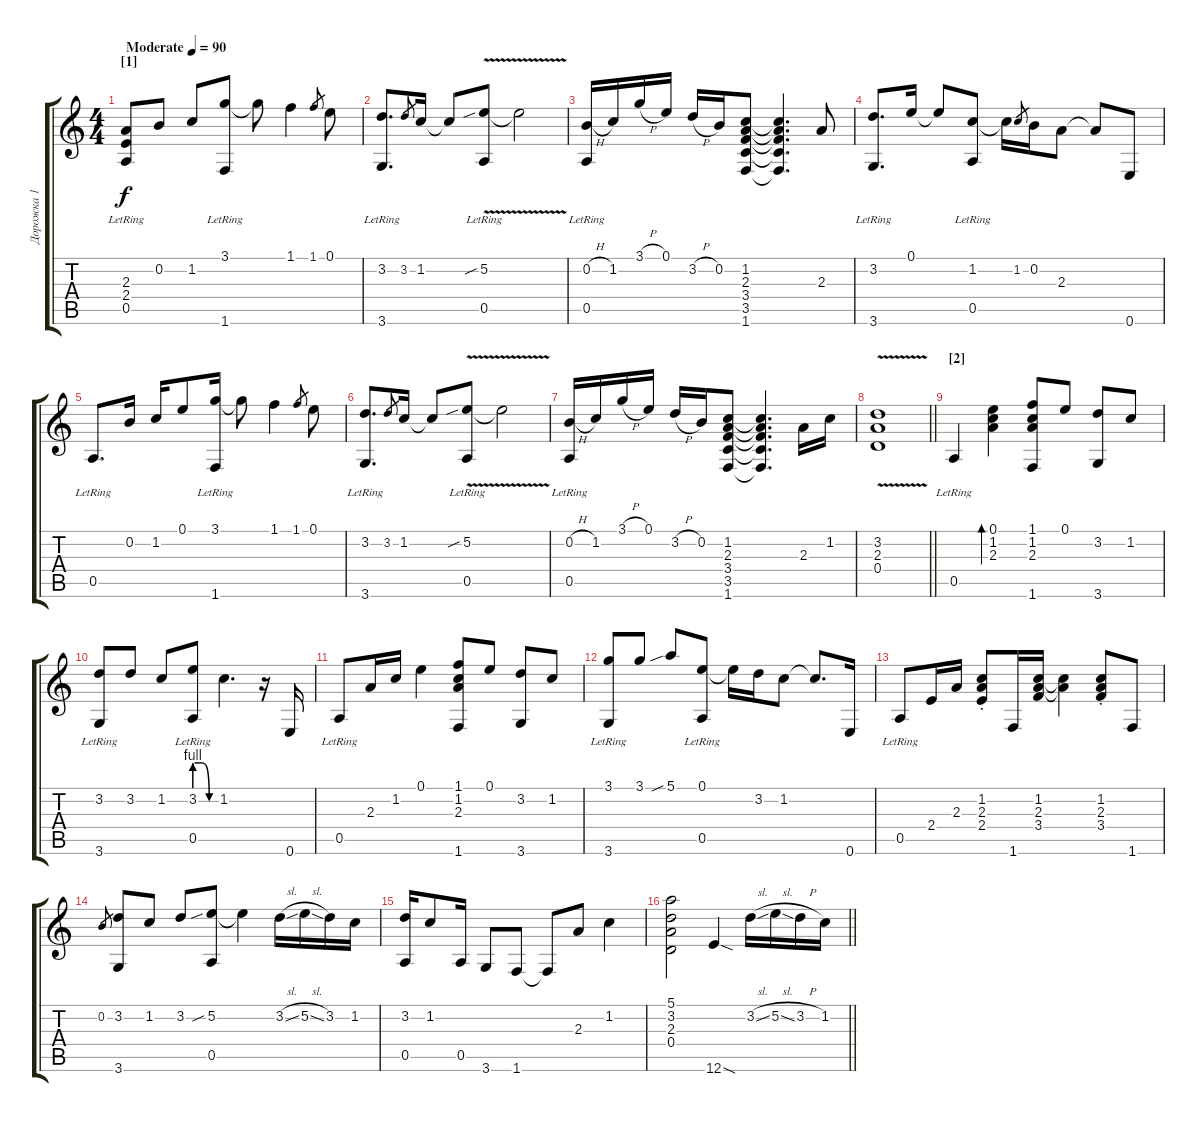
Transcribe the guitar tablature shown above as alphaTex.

\track ("Дорожка 1" "Дорожка 1") {instrument acousticguitarsteel}
\staff {score tabs}
\tuning (E4 B3 G3 D3 A2 E2) {hide}
\ts (4 4)
\section ("" "[1]")
\tempo (90 "Moderate")
\clef g2
\ks c
(2.3 2.4 0.5{lr}).8{dy f instrument acousticguitarsteel} 0.2.8 1.2.8 (3.1 1.6{lr}).8 3.1{t}.8 1.1.4 1.1.8{gr} 0.1.8 |
(3.2 3.6{lr}).8{d} 3.2.8{gr} 1.2.16 1.2{t}.8 (5.2{v sib} 0.5{lr}).8 5.2{t}.2 |
(0.2{h} 0.5{lr}).16 1.2.16 3.1{h}.16 0.1.16 3.2{h}.16 0.2.16 (1.2 2.3 3.4 3.5 1.6).8 (1.2{t} 2.3{t} 3.4{t} 3.5{t} 1.6{t}).4{d} 2.3.8 |
(3.2 3.6{lr}).8{d} 0.1.16 0.1{t}.8 (1.2 0.5{lr}).8 1.2{t}.16 1.2.8{gr} 0.2.16 2.3.8 2.3{t}.8 0.6.8 |
0.5{lr}.8{d} 0.2.16 1.2.16 0.1.8 (3.1 1.6{lr}).16 3.1{t}.8 1.1.4 1.1.8{gr} 0.1.8 |
(3.2 3.6{lr}).8{d} 3.2.8{gr} 1.2.16 1.2{t}.8 (5.2{v sib} 0.5{lr}).8 5.2{t}.2 |
(0.2{h} 0.5{lr}).16 1.2.16 3.1{h}.16 0.1.16 3.2{h}.16 0.2.16 (1.2 2.3 3.4 3.5 1.6).8 (1.2{t} 2.3{t} 3.4{t} 3.5{t} 1.6{t}).4{d} 2.3.16 1.2.16 |
\barLineRight lightlight
(3.2{v} 2.3 0.4).1 |
\section ("" "[2]")
0.5{lr}.4 (0.1 1.2 2.3).4{bd 120} (1.1 1.2 2.3 1.6).8 0.1.8 (3.2 3.6).8 1.2.8 |
(3.2 3.6{lr}).8 3.2.8 1.2.8 (3.2{be (custom 0 4 15 4 20 4 41 0 60 0)} 0.5{lr}).8 1.2.4{d} r.16 0.6.16 |
0.5{lr}.8 2.3.16 1.2.16 0.1.4 (1.1 1.2 2.3 1.6).8 0.1.8 (3.2 3.6).8 1.2.8 |
(3.1 3.6{lr}).8 3.1.8 5.1{sib}.8 (0.1 0.5{lr}).8 0.1{t}.16 3.2.16 1.2.8 1.2{t}.8{d} 0.6.16 |
0.5{lr}.8 2.4.16 2.3.16 (1.2{st} 2.3{st} 2.4{st}).8 1.6.16 (1.2 2.3 3.4).16 (1.2{t} 2.3{t}).4 (1.2{st} 2.3{st} 3.4{st}).8 1.6.8 |
0.2.8{gr} (3.2 3.6).8 1.2.8 3.2.8 (5.2{sib} 0.5).8 5.2{t}.4 3.2{sl}.16 5.2{sl}.16 3.2.16 1.2.16 |
(3.2 0.5).16 1.2.8 0.5.16 3.6.8 1.6.8 1.6{t}.8 2.3.8 1.2.4 |
\barLineRight lightlight
(5.1 3.2 2.3 0.4).2 12.6{sod}.4 3.2{sl}.16 5.2{sl}.16 3.2{h}.16 1.2.16
